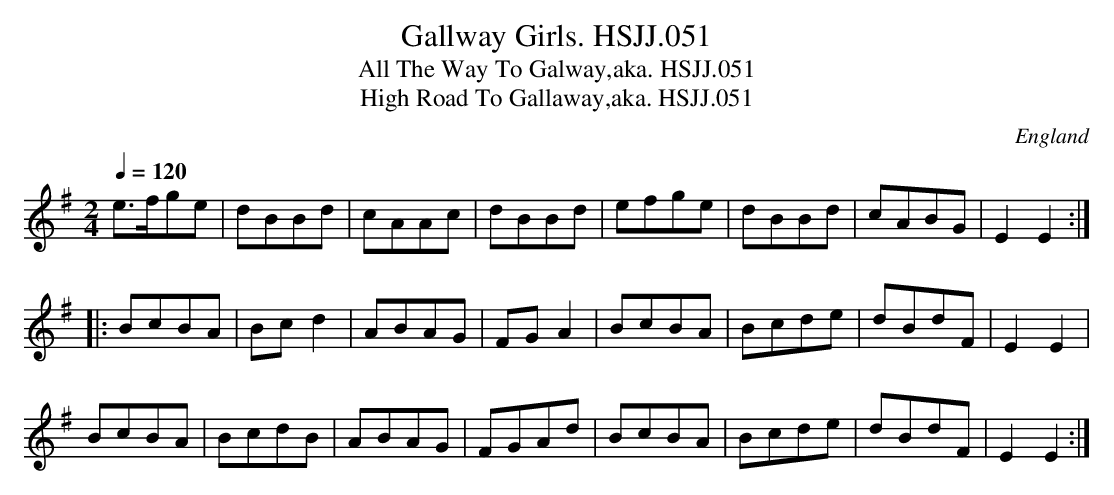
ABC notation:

X:1
T:Gallway Girls. HSJJ.051
T:All The Way To Galway,aka. HSJJ.051
T:High Road To Gallaway,aka. HSJJ.051
L:1/8
M:2/4
O:England
Q:1/4=120
K:G
e>fge|dBBd|cAAc|dBBd|efge|dBBd|cABG|E2E2:|!
|:BcBA|Bcd2|ABAG|FGA2|BcBA|Bcde|dBdF|E2E2|!
BcBA|BcdB|ABAG|FGAd|BcBA|Bcde|dBdF|E2E2:|
